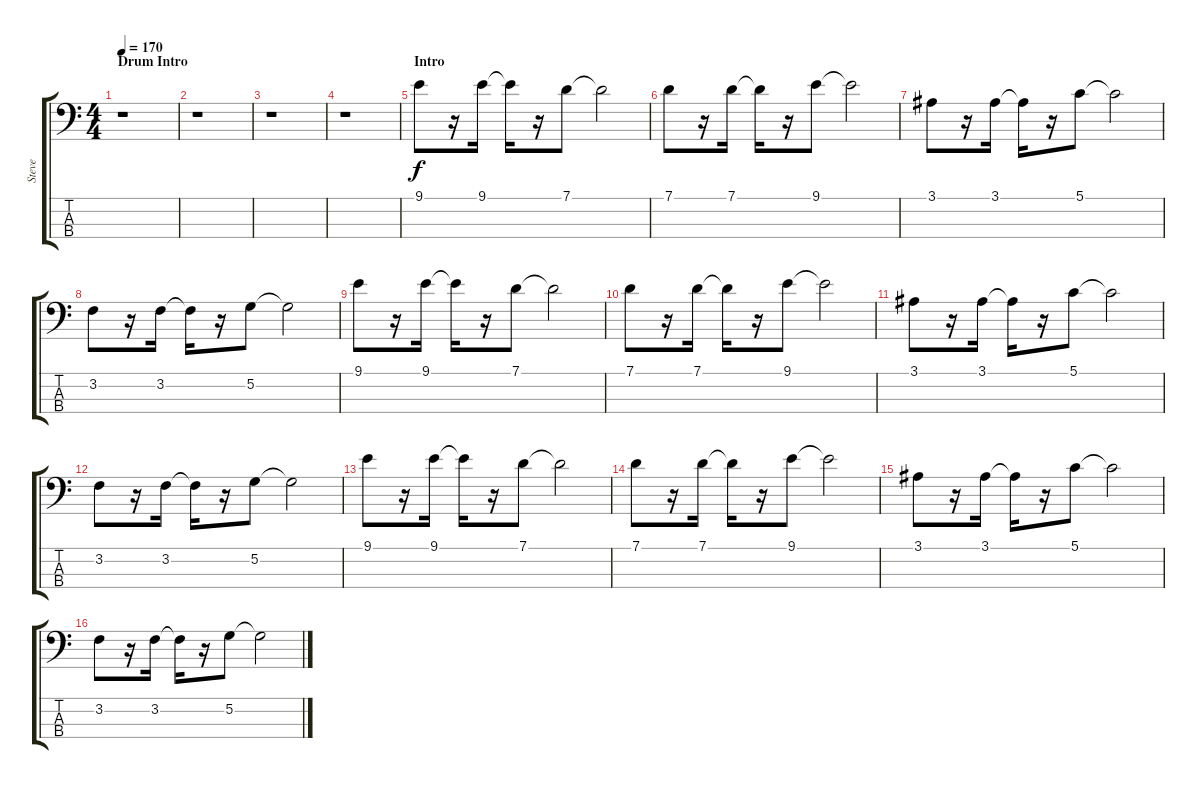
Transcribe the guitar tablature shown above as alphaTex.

\track ("Steve" "Steve") {instrument electricbassfinger}
\staff {score tabs}
\tuning (G2 D2 A1 E1) {hide}
\ts (4 4)
\section ("" "Drum Intro")
\tempo 170
\clef f4
\ks c
r.1{dy f instrument electricbassfinger} |
r.1 |
r.1 |
r.1 |
\section ("" "Intro")
9.1.8 r.16 9.1.16 9.1{t}.16 r.16 7.1.8 7.1{t}.2 |
7.1.8 r.16 7.1.16 7.1{t}.16 r.16 9.1.8 9.1{t}.2 |
3.1.8 r.16 3.1.16 3.1{t}.16 r.16 5.1.8 5.1{t}.2 |
3.2.8 r.16 3.2.16 3.2{t}.16 r.16 5.2.8 5.2{t}.2 |
9.1.8 r.16 9.1.16 9.1{t}.16 r.16 7.1.8 7.1{t}.2 |
7.1.8 r.16 7.1.16 7.1{t}.16 r.16 9.1.8 9.1{t}.2 |
3.1.8 r.16 3.1.16 3.1{t}.16 r.16 5.1.8 5.1{t}.2 |
3.2.8 r.16 3.2.16 3.2{t}.16 r.16 5.2.8 5.2{t}.2 |
9.1.8 r.16 9.1.16 9.1{t}.16 r.16 7.1.8 7.1{t}.2 |
7.1.8 r.16 7.1.16 7.1{t}.16 r.16 9.1.8 9.1{t}.2 |
3.1.8 r.16 3.1.16 3.1{t}.16 r.16 5.1.8 5.1{t}.2 |
3.2.8 r.16 3.2.16 3.2{t}.16 r.16 5.2.8 5.2{t}.2
